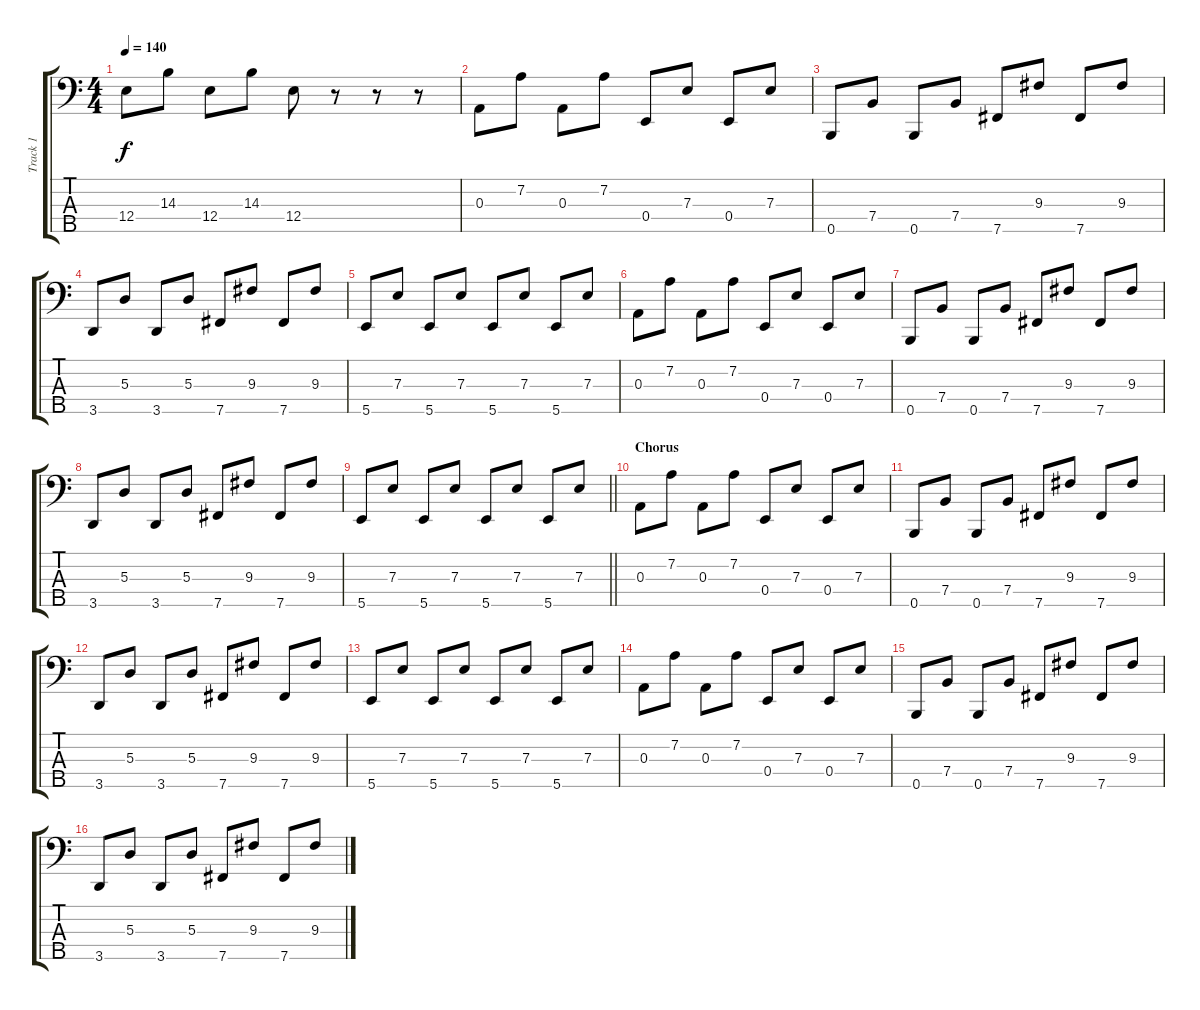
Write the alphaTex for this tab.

\track ("Track 1" "Track 1") {instrument electricbassfinger}
\staff {score tabs}
\tuning (G2 D2 A1 E1 B0) {hide}
\ts (4 4)
\tempo 140
\clef f4
\ks c
12.4.8{dy f} 14.3.8 12.4.8 14.3.8 12.4.8 r.8 r.8 r.8 |
0.3.8 7.2.8 0.3.8 7.2.8 0.4.8 7.3.8 0.4.8 7.3.8 |
0.5.8 7.4.8 0.5.8 7.4.8 7.5.8 9.3.8 7.5.8 9.3.8 |
3.5.8 5.3.8 3.5.8 5.3.8 7.5.8 9.3.8 7.5.8 9.3.8 |
5.5.8 7.3.8 5.5.8 7.3.8 5.5.8 7.3.8 5.5.8 7.3.8 |
0.3.8 7.2.8 0.3.8 7.2.8 0.4.8 7.3.8 0.4.8 7.3.8 |
0.5.8 7.4.8 0.5.8 7.4.8 7.5.8 9.3.8 7.5.8 9.3.8 |
3.5.8 5.3.8 3.5.8 5.3.8 7.5.8 9.3.8 7.5.8 9.3.8 |
\barLineRight lightlight
5.5.8 7.3.8 5.5.8 7.3.8 5.5.8 7.3.8 5.5.8 7.3.8 |
\section ("" "Chorus")
0.3.8{volume 16 instrument lead2sawtooth} 7.2.8 0.3.8 7.2.8 0.4.8 7.3.8 0.4.8 7.3.8 |
0.5.8 7.4.8 0.5.8 7.4.8 7.5.8 9.3.8 7.5.8 9.3.8 |
3.5.8 5.3.8 3.5.8 5.3.8 7.5.8 9.3.8 7.5.8 9.3.8 |
5.5.8 7.3.8 5.5.8 7.3.8 5.5.8 7.3.8 5.5.8 7.3.8 |
0.3.8 7.2.8 0.3.8 7.2.8 0.4.8 7.3.8 0.4.8 7.3.8 |
0.5.8 7.4.8 0.5.8 7.4.8 7.5.8 9.3.8 7.5.8 9.3.8 |
3.5.8 5.3.8 3.5.8 5.3.8 7.5.8 9.3.8 7.5.8 9.3.8
